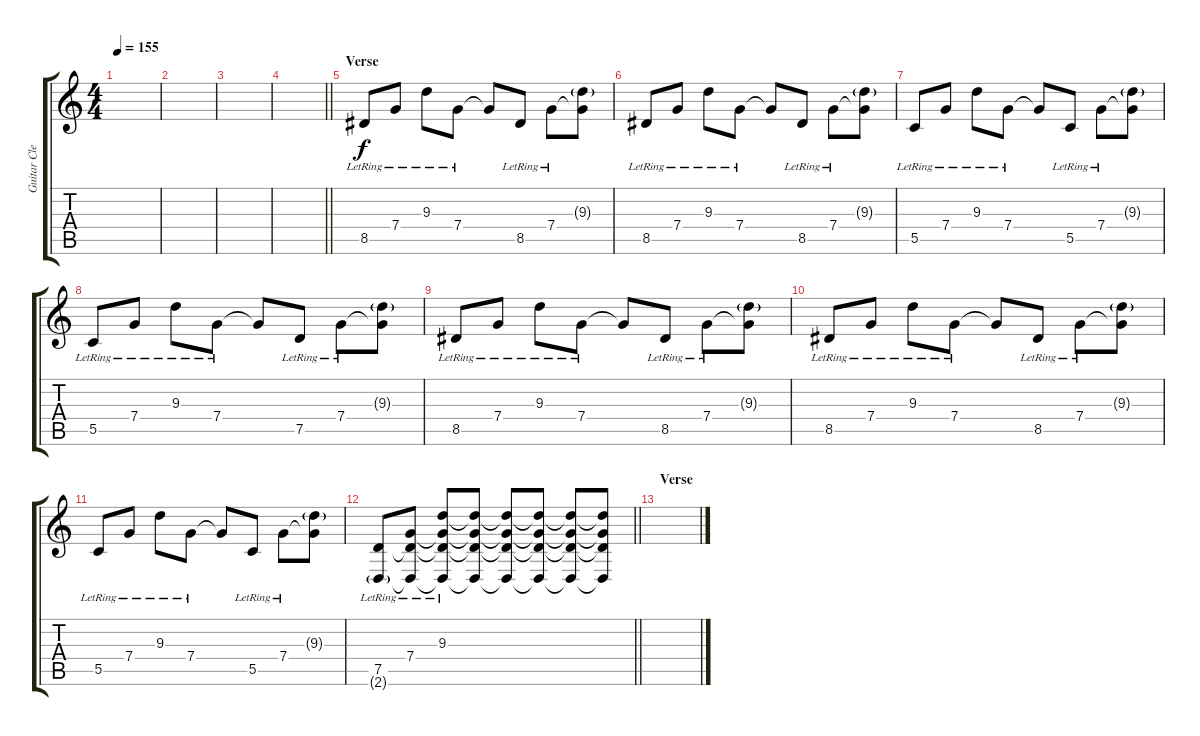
\track ("Guitar Clean 2" "Guitar Cle") {instrument electricguitarjazz}
\staff {score tabs}
\tuning (D4 A3 F3 C3 G2 C2) {hide}
\ts (4 4)
\tempo 155
\clef g2
\ks c
|
|
|
\barLineRight lightlight
|
\section ("" "Verse ")
8.5{lr}.8 7.4{lr}.8 9.3{lr}.8 7.4{lr}.8 7.4{t}.8 8.5{lr}.8 7.4{lr}.8 (9.3{g} 7.4{t}).8 |
8.5{lr}.8 7.4{lr}.8 9.3{lr}.8 7.4{lr}.8 7.4{t}.8 8.5{lr}.8 7.4{lr}.8 (9.3{g} 7.4{t}).8 |
5.5{lr}.8 7.4{lr}.8 9.3{lr}.8 7.4{lr}.8 7.4{t}.8 5.5{lr}.8 7.4{lr}.8 (9.3{g} 7.4{t}).8 |
5.5{lr}.8 7.4{lr}.8 9.3{lr}.8 7.4{lr}.8 7.4{t}.8 7.5{lr}.8 7.4{lr}.8 (9.3{g} 7.4{t}).8 |
8.5{lr}.8 7.4{lr}.8 9.3{lr}.8 7.4{lr}.8 7.4{t}.8 8.5{lr}.8 7.4{lr}.8 (9.3{g} 7.4{t}).8 |
8.5{lr}.8 7.4{lr}.8 9.3{lr}.8 7.4{lr}.8 7.4{t}.8 8.5{lr}.8 7.4{lr}.8 (9.3{g} 7.4{t}).8 |
5.5{lr}.8 7.4{lr}.8 9.3{lr}.8 7.4{lr}.8 7.4{t}.8 5.5{lr}.8 7.4{lr}.8 (9.3{g} 7.4{t}).8 |
\barLineRight lightlight
(7.5{lr} 2.6{g}).8 (7.4{lr} 7.5{t} 2.6{t}).8 (9.3{lr} 7.4{t} 7.5{t} 2.6{t}).8 (9.3{t} 7.4{t} 7.5{t} 2.6{t}).8 (9.3{t} 7.4{t} 7.5{t} 2.6{t}).8 (9.3{t} 7.4{t} 7.5{t} 2.6{t}).8 (9.3{t} 7.4{t} 7.5{t} 2.6{t}).8 (9.3{t} 7.4{t} 7.5{t} 2.6{t}).8 |
\section ("" "Verse")
